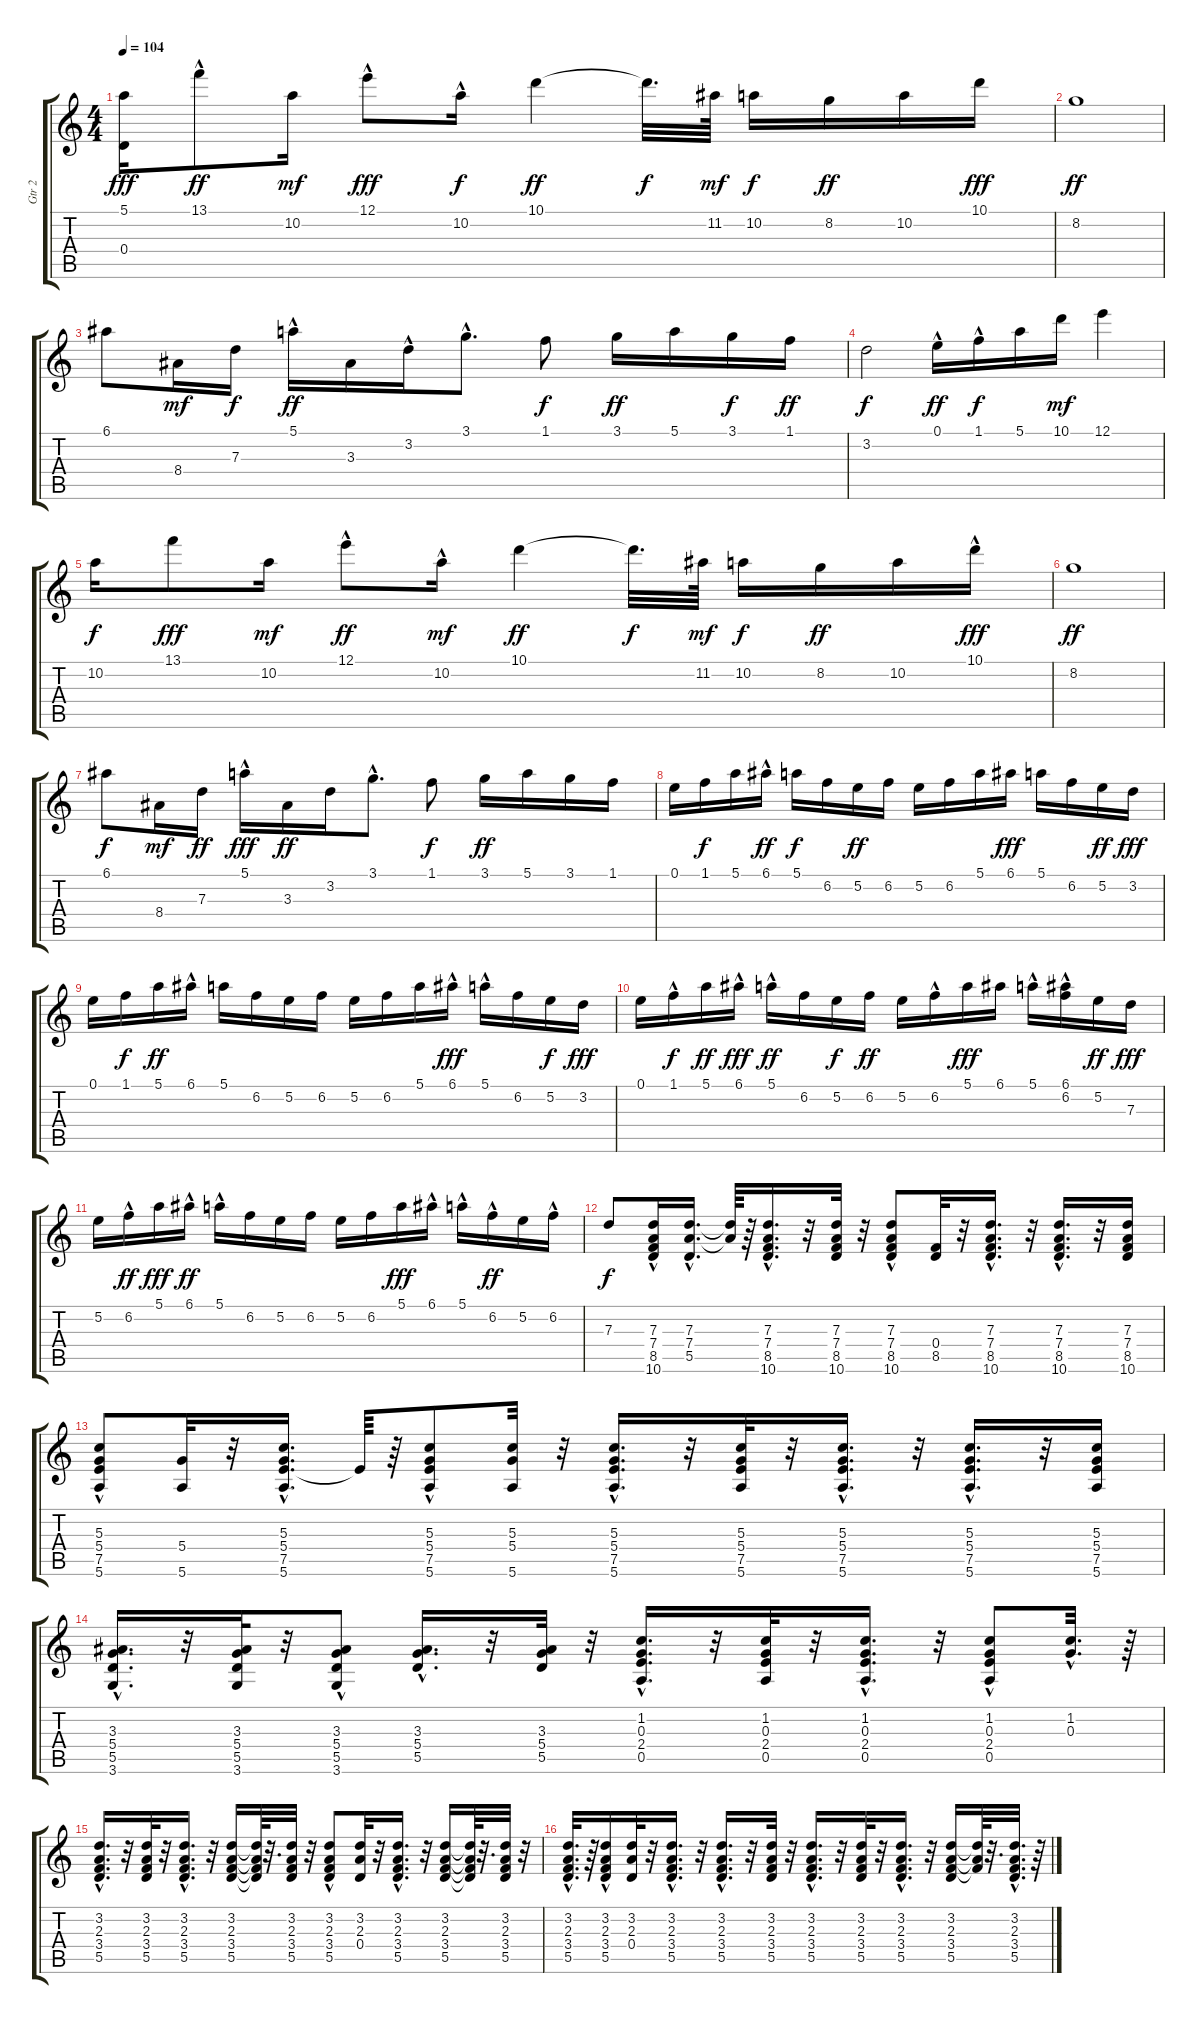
\track ("Gtr 2" "Gtr 2") {instrument acousticguitarsteel}
\staff {score tabs}
\tuning (E4 B3 G3 D3 A2 E2) {hide}
\ts (4 4)
\tempo 104
\clef g2
\ks c
(5.1 0.4).16{dy fff} 13.1{hac}.8{dy ff} 10.2.16{dy mf} 12.1{hac}.8{dy fff} 10.2{hac}.16{dy f} 10.1.4{dy ff} 10.1{t}.32{d dy f} 11.2.64{dy mf} 10.2.16{dy f} 8.2.16{dy ff} 10.2.16 10.1.16{dy fff} |
8.2.1{dy ff} |
6.1.8 8.4.16{dy mf} 7.3.16{dy f} 5.1{hac}.16{dy ff} 3.3.16 3.2{hac}.16 3.1{hac}.8{d} 1.1.8{dy f} 3.1.16{dy ff} 5.1.16 3.1.16{dy f} 1.1.16{dy ff} |
3.2.2{dy f} 0.1{hac}.16{dy ff} 1.1{hac}.16{dy f} 5.1.16 10.1.16{dy mf} 12.1.4 |
10.2.16{dy f} 13.1.8{dy fff} 10.2.16{dy mf} 12.1{hac}.8{dy ff} 10.2{hac}.16{dy mf} 10.1.4{dy ff} 10.1{t}.32{d dy f} 11.2.64{dy mf} 10.2.16{dy f} 8.2.16{dy ff} 10.2.16 10.1{hac}.16{dy fff} |
8.2.1{dy ff} |
6.1.8{dy f} 8.4.16{dy mf} 7.3.16{dy ff} 5.1{hac}.16{dy fff} 3.3.16{dy ff} 3.2.16 3.1{hac}.8{d} 1.1.8{dy f} 3.1.16{dy ff} 5.1.16 3.1.16 1.1.16 |
0.1.16 1.1.16{dy f} 5.1.16 6.1{hac}.16{dy ff} 5.1.16{dy f} 6.2.16 5.2.16{dy ff} 6.2.16 5.2.16 6.2.16 5.1.16 6.1.16{dy fff} 5.1.16 6.2.16 5.2.16{dy ff} 3.2.16{dy fff} |
0.1.16 1.1.16{dy f} 5.1.16{dy ff} 6.1{hac}.16 5.1.16 6.2.16 5.2.16 6.2.16 5.2.16 6.2.16 5.1.16 6.1{hac}.16{dy fff} 5.1{hac}.16 6.2.16 5.2.16{dy f} 3.2.16{dy fff} |
0.1.16 1.1{hac}.16{dy f} 5.1.16{dy ff} 6.1{hac}.16{dy fff} 5.1{hac}.16{dy ff} 6.2.16 5.2.16{dy f} 6.2.16{dy ff} 5.2.16 6.2{hac}.16 5.1.16{dy fff} 6.1.16 5.1{hac}.16 (6.1 6.2{hac}).16 5.2.16{dy ff} 7.3.16{dy fff} |
5.2.16 6.2{hac}.16{dy ff} 5.1.16{dy fff} 6.1{hac}.16{dy ff} 5.1{hac}.16 6.2.16 5.2.16 6.2.16 5.2.16 6.2.16 5.1.16{dy fff} 6.1{hac}.16 5.1{hac}.16 6.2{hac}.16{dy ff} 5.2.16 6.2{hac}.16 |
7.3.8{dy f} (7.3{hac} 7.4 8.5 10.6).16 (7.3{hac} 7.4{hac} 5.5{hac}).16{d} (7.3{t} 7.4{t}).64 r.64 (7.3{hac} 7.4{hac} 8.5{hac} 10.6{hac}).16{d} r.32 (7.3 7.4 8.5 10.6).32 r.32 (7.3 7.4 8.5{hac} 10.6).8 (0.4 8.5).32 r.32 (7.3{hac} 7.4{hac} 8.5{hac} 10.6{hac}).16{d} r.32 (7.3 7.4{hac} 8.5 10.6).16{d} r.32 (7.3 7.4 8.5 10.6).16 |
(5.3 5.4{hac} 7.5 5.6{hac}).8 (5.4 5.6).32 r.32 (5.3{hac} 5.4{hac} 7.5{hac} 5.6{hac}).16{d} 7.5{t}.64 r.64 (5.3{hac} 5.4 7.5 5.6).8 (5.3 5.4 5.6).32 r.32 (5.3{hac} 5.4 7.5{hac} 5.6).16{d} r.32 (5.3 5.4 7.5 5.6).32 r.32 (5.3{hac} 5.4{hac} 7.5{hac} 5.6).16{d} r.32 (5.3 5.4 7.5{hac} 5.6).16{d} r.32 (5.3 5.4 7.5 5.6).16 |
(3.3 5.4{hac} 5.5 3.6{hac}).16{d} r.32 (3.3 5.4 5.5 3.6).32 r.32 (3.3{hac} 5.4{hac} 5.5{hac} 3.6).8 (3.3{hac} 5.4{hac} 5.5).16{d} r.32 (3.3 5.4 5.5).32 r.32 (1.2 0.3 2.4{hac} 0.5).16{d} r.32 (1.2 0.3 2.4 0.5).32 r.32 (1.2{hac} 0.3{hac} 2.4{hac} 0.5{hac}).16{d} r.32 (1.2{hac} 0.3 2.4 0.5).8 (1.2{hac} 0.3).32{d} r.64 |
(3.2 2.3 3.4{hac} 5.5).16{d} r.32 (3.2 2.3 3.4 5.5).32 r.32 (3.2{hac} 2.3{hac} 3.4{hac} 5.5).16{d} r.32 (3.2 2.3 3.4 5.5).16 (3.2{t} 2.3{t} 3.4{t} 5.5{t}).64 r.32{d} (3.2 2.3 3.4 5.5).32 r.32 (3.2{hac} 2.3{hac} 3.4 5.5{hac}).8 (3.2 2.3 0.4).32 r.32 (3.2{hac} 2.3{hac} 3.4{hac} 5.5{hac}).16{d} r.32 (3.2 2.3 3.4 5.5).16 (3.2{t} 2.3{t} 3.4{t} 5.5{t}).64 r.32{d} (3.2 2.3 3.4 5.5).32 r.32 |
(3.2 2.3 3.4{hac} 5.5).32{d} r.64 (3.2 2.3 3.4{hac} 5.5).16 (3.2 2.3 0.4).32 r.32 (3.2{hac} 2.3{hac} 3.4{hac} 5.5{hac}).16{d} r.32 (3.2 2.3{hac} 3.4 5.5{hac}).16{d} r.32 (3.2 2.3 3.4 5.5).32 r.32 (3.2{hac} 2.3{hac} 3.4 5.5).16{d} r.32 (3.2 2.3 3.4 5.5).32 r.32 (3.2{hac} 2.3{hac} 3.4{hac} 5.5).16{d} r.32 (3.2 2.3 3.4 5.5).16 (3.2{t} 2.3{t} 3.4{t}).64 r.32{d} (3.2{hac} 2.3 3.4 5.5).32{d} r.64
